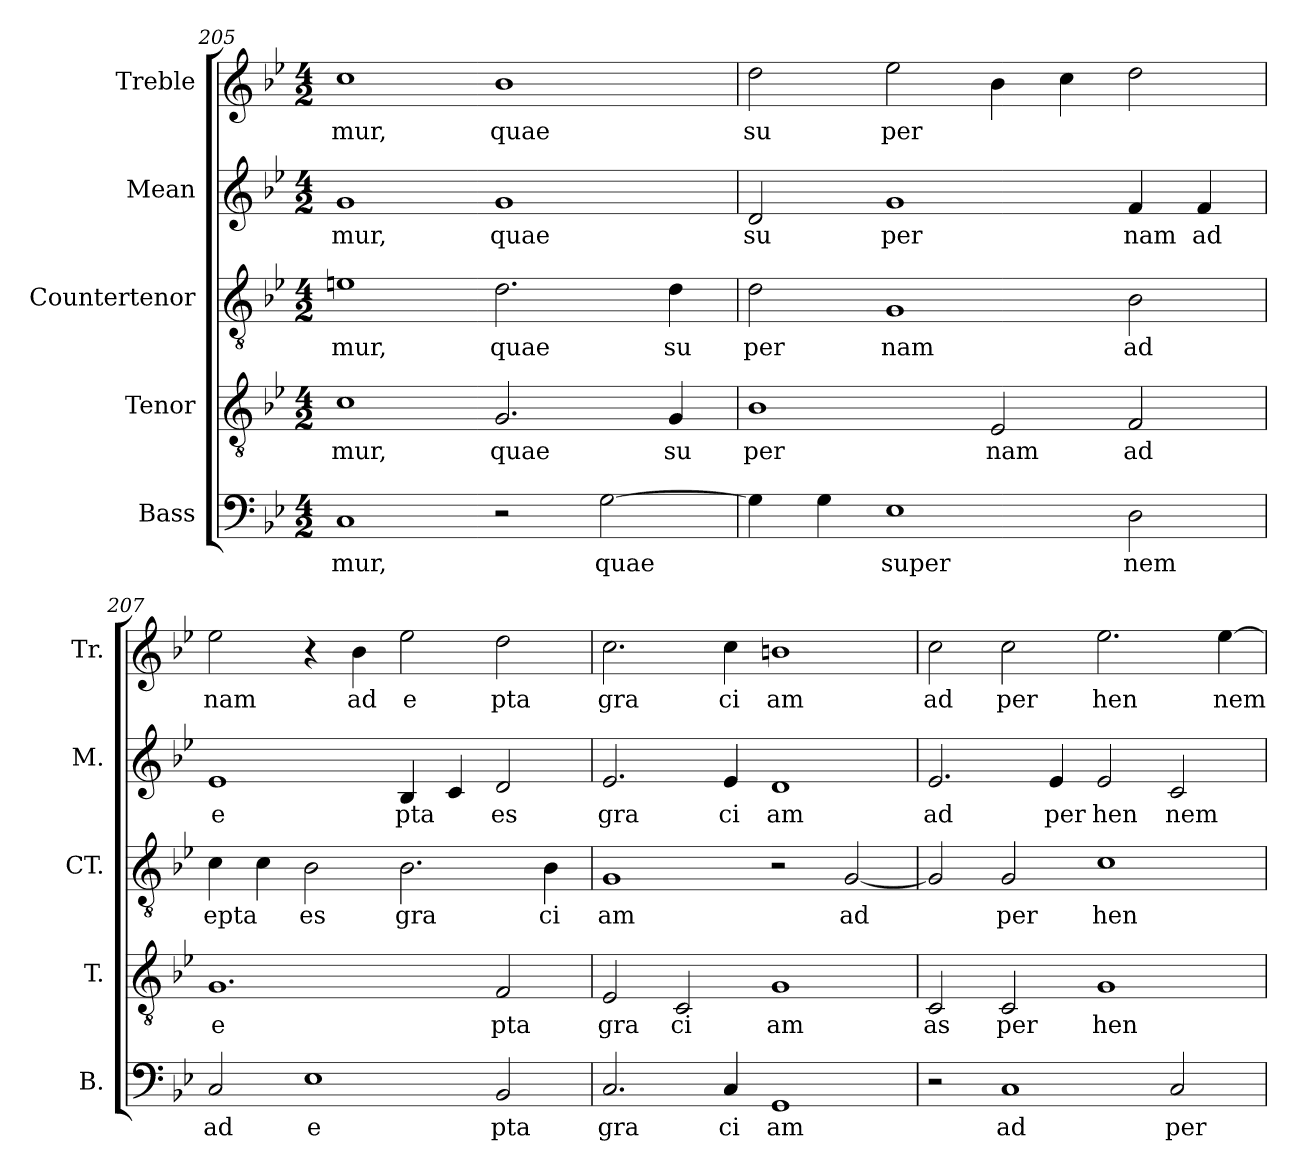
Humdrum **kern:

**kern	**text	**kern	**text	**kern	**text	**kern	**text	**kern	**text
*part5	*part5	*part4	*part4	*part3	*part3	*part2	*part2	*part1	*part1
*staff5	*staff5	*staff4	*staff4	*staff3	*staff3	*staff2	*staff2	*staff1	*staff1
*I"Bass	*	*I"Tenor	*	*I"Countertenor	*	*I"Mean	*	*I"Treble	*
*I'B.	*	*I'T.	*	*I'CT.	*	*I'M.	*	*I'Tr.	*
*clefF4	*	*clefGv2	*	*clefGv2	*	*clefG2	*	*clefG2	*
*	*	*ITrd7c12	*	*ITrd7c12	*	*	*	*	*
*k[b-e-]	*	*k[b-e-]	*	*k[b-e-]	*	*k[b-e-]	*	*k[b-e-]	*
*g:	*	*g:	*	*g:	*	*g:	*	*g:	*
*M4/2	*	*M4/2	*	*M4/2	*	*M4/2	*	*M4/2	*
=205	=205	=205	=205	=205	=205	=205	=205	=205	=205
!	!LO:LY:b:color=#000000	!	!	!	!	!	!	!	!
!	!	!	!LO:LY:b:color=#000000	!	!	!	!	!	!
!	!	!	!	!	!LO:LY:b:color=#000000	!	!	!	!
!	!	!	!	!	!	!	!LO:LY:b:color=#000000	!	!
!	!	!	!	!	!	!	!	!	!LO:LY:b:color=#000000
1Ci	mur,	1Ci	mur,	1Eni	mur,	1gi	mur,	1cci	mur,
!	!	!	!LO:LY:b:color=#000000	!	!	!	!	!	!
!	!	!	!	!	!LO:LY:b:color=#000000	!	!	!	!
!	!	!	!	!	!	!	!LO:LY:b:color=#000000	!	!
!	!	!	!	!	!	!	!	!	!LO:LY:b:color=#000000
2r	.	2.GGi/	quae	2.Di\	quae	1gi	quae	1b-i	quae
!	!LO:LY:b:color=#000000	!	!	!	!	!	!	!	!
[>2Gi\	quae	.	.	.	.	.	.	.	.
!	!	!	!LO:LY:b:color=#000000	!	!	!	!	!	!
!	!	!	!	!	!LO:LY:b:color=#000000	!	!	!	!
.	.	4GGi/	su	4Di\	su	.	.	.	.
!!LO:LB:g=z
=206	=206	=206	=206	=206	=206	=206	=206	=206	=206
!	!	!	!LO:LY:b:color=#000000	!	!	!	!	!	!
!	!	!	!	!	!LO:LY:b:color=#000000	!	!	!	!
!	!	!	!	!	!	!	!LO:LY:b:color=#000000	!	!
!	!	!	!	!	!	!	!	!	!LO:LY:b:color=#000000
4Gi\]	.	1BB-i	per	2Di\	per	2di/	su	2ddi\	su
4Gi\	.	.	.	.	.	.	.	.	.
!	!LO:LY:b:color=#000000	!	!	!	!	!	!	!	!
!	!	!	!	!	!LO:LY:b:color=#000000	!	!	!	!
!	!	!	!	!	!	!	!LO:LY:b:color=#000000	!	!
!	!	!	!	!	!	!	!	!	!LO:LY:b:color=#000000
1E-i	super	.	.	1GGi	nam	1gi	per	2ee-i\	per
!	!	!	!LO:LY:b:color=#000000	!	!	!	!	!	!
.	.	2EE-i/	nam	.	.	.	.	4b-i\	.
.	.	.	.	.	.	.	.	4cci\	.
!	!LO:LY:b:color=#000000	!	!	!	!	!	!	!	!
!	!	!	!LO:LY:b:color=#000000	!	!	!	!	!	!
!	!	!	!	!	!LO:LY:b:color=#000000	!	!	!	!
!	!	!	!	!	!	!	!LO:LY:b:color=#000000	!	!
2Di\	nem	2FFi/	ad	2BB-i\	ad	4fi/	nam	2ddi\	.
!	!	!	!	!	!	!	!LO:LY:b:color=#000000	!	!
.	.	.	.	.	.	4fi/	ad	.	.
=207	=207	=207	=207	=207	=207	=207	=207	=207	=207
!	!LO:LY:b:color=#000000	!	!	!	!	!	!	!	!
!	!	!	!LO:LY:b:color=#000000	!	!	!	!	!	!
!	!	!	!	!	!LO:LY:b:color=#000000	!	!	!	!
!	!	!	!	!	!	!	!LO:LY:b:color=#000000	!	!
!	!	!	!	!	!	!	!	!	!LO:LY:b:color=#000000
2Ci/	ad	1.GGi	e	4Ci\	epta	1e-i	e	2ee-i\	nam
.	.	.	.	4Ci\	.	.	.	.	.
!	!LO:LY:b:color=#000000	!	!	!	!	!	!	!	!
!	!	!	!	!	!LO:LY:b:color=#000000	!	!	!	!
1E-i	e	.	.	2BB-i\	es	.	.	4r	.
!	!	!	!	!	!	!	!	!	!LO:LY:b:color=#000000
.	.	.	.	.	.	.	.	4b-i\	ad
!	!	!	!	!	!LO:LY:b:color=#000000	!	!	!	!
!	!	!	!	!	!	!	!LO:LY:b:color=#000000	!	!
!	!	!	!	!	!	!	!	!	!LO:LY:b:color=#000000
.	.	.	.	2.BB-i\	gra	4B-i/	pta	2ee-i\	e
.	.	.	.	.	.	4ci/	.	.	.
!	!LO:LY:b:color=#000000	!	!	!	!	!	!	!	!
!	!	!	!LO:LY:b:color=#000000	!	!	!	!	!	!
!	!	!	!	!	!	!	!LO:LY:b:color=#000000	!	!
!	!	!	!	!	!	!	!	!	!LO:LY:b:color=#000000
2BB-i/	pta	2FFi/	pta	.	.	2di/	es	2ddi\	pta
!	!	!	!	!	!LO:LY:b:color=#000000	!	!	!	!
.	.	.	.	4BB-i\	ci	.	.	.	.
=208	=208	=208	=208	=208	=208	=208	=208	=208	=208
!	!LO:LY:b:color=#000000	!	!	!	!	!	!	!	!
!	!	!	!LO:LY:b:color=#000000	!	!	!	!	!	!
!	!	!	!	!	!LO:LY:b:color=#000000	!	!	!	!
!	!	!	!	!	!	!	!LO:LY:b:color=#000000	!	!
!	!	!	!	!	!	!	!	!	!LO:LY:b:color=#000000
2.Ci/	gra	2EE-i/	gra	1GGi	am	2.e-i/	gra	2.cci\	gra
!	!	!	!LO:LY:b:color=#000000	!	!	!	!	!	!
.	.	2CCi/	ci	.	.	.	.	.	.
!	!LO:LY:b:color=#000000	!	!	!	!	!	!	!	!
!	!	!	!	!	!	!	!LO:LY:b:color=#000000	!	!
!	!	!	!	!	!	!	!	!	!LO:LY:b:color=#000000
4Ci/	ci	.	.	.	.	4e-i/	ci	4cci\	ci
!	!LO:LY:b:color=#000000	!	!	!	!	!	!	!	!
!	!	!	!LO:LY:b:color=#000000	!	!	!	!	!	!
!	!	!	!	!	!	!	!LO:LY:b:color=#000000	!	!
!	!	!	!	!	!	!	!	!	!LO:LY:b:color=#000000
1GGi	am	1GGi	am	2r	.	1di	am	1bni	am
!	!	!	!	!	!LO:LY:b:color=#000000	!	!	!	!
.	.	.	.	[<2GGi/	ad	.	.	.	.
=209	=209	=209	=209	=209	=209	=209	=209	=209	=209
!	!	!	!LO:LY:b:color=#000000	!	!	!	!	!	!
!	!	!	!	!	!	!	!LO:LY:b:color=#000000	!	!
!	!	!	!	!	!	!	!	!	!LO:LY:b:color=#000000
2r	.	2CCi/	as	2GGi/]	.	2.e-i/	ad	2cci\	ad
!	!LO:LY:b:color=#000000	!	!	!	!	!	!	!	!
!	!	!	!LO:LY:b:color=#000000	!	!	!	!	!	!
!	!	!	!	!	!LO:LY:b:color=#000000	!	!	!	!
!	!	!	!	!	!	!	!	!	!LO:LY:b:color=#000000
1Ci	ad	2CCi/	per	2GGi/	per	.	.	2cci\	per
!	!	!	!	!	!	!	!LO:LY:b:color=#000000	!	!
.	.	.	.	.	.	4e-i/	per	.	.
!	!	!	!LO:LY:b:color=#000000	!	!	!	!	!	!
!	!	!	!	!	!LO:LY:b:color=#000000	!	!	!	!
!	!	!	!	!	!	!	!LO:LY:b:color=#000000	!	!
!	!	!	!	!	!	!	!	!	!LO:LY:b:color=#000000
.	.	1GGi	hen	1Ci	hen	2e-i/	hen	2.ee-i\	hen
!	!LO:LY:b:color=#000000	!	!	!	!	!	!	!	!
!	!	!	!	!	!	!	!LO:LY:b:color=#000000	!	!
2Ci/	per	.	.	.	.	2ci/	nem	.	.
!	!	!	!	!	!	!	!	!	!LO:LY:b:color=#000000
.	.	.	.	.	.	.	.	[>4ee-i\	nem
=	=	=	=	=	=	=	=	=	=
*-	*-	*-	*-	*-	*-	*-	*-	*-	*-
